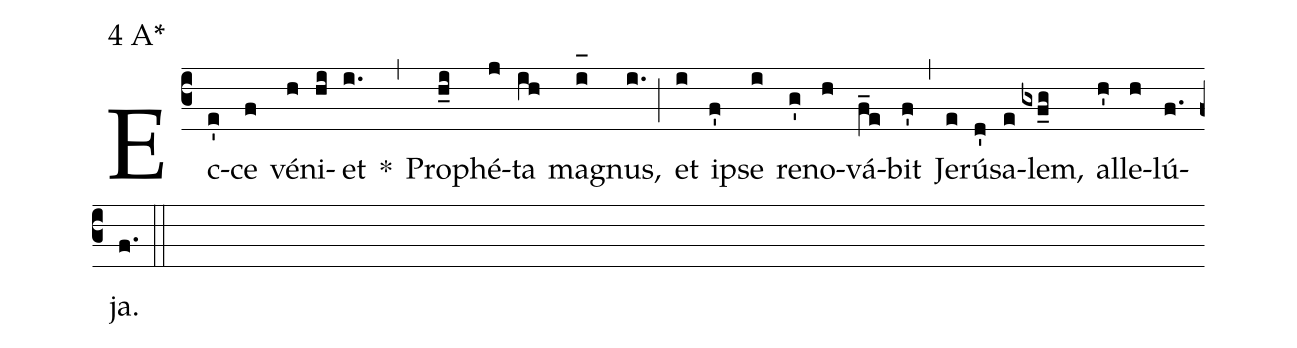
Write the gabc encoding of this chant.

mode:4 A*;
%%
(c3) Ec(e')ce(f) vé(h)ni(hi)et(i.) *(,) Pro(h_i)phé(j)ta(ih) ma(i_[oh:h])gnus,(i.) (;) et(i) i(f')pse(i) re(g')no(h)vá(f_e)bit(f') (,) Je(e)rú(d')sa(e)lem,(gxf_g) al(h')le(h)lú(f.)ja.(f.) (::)
